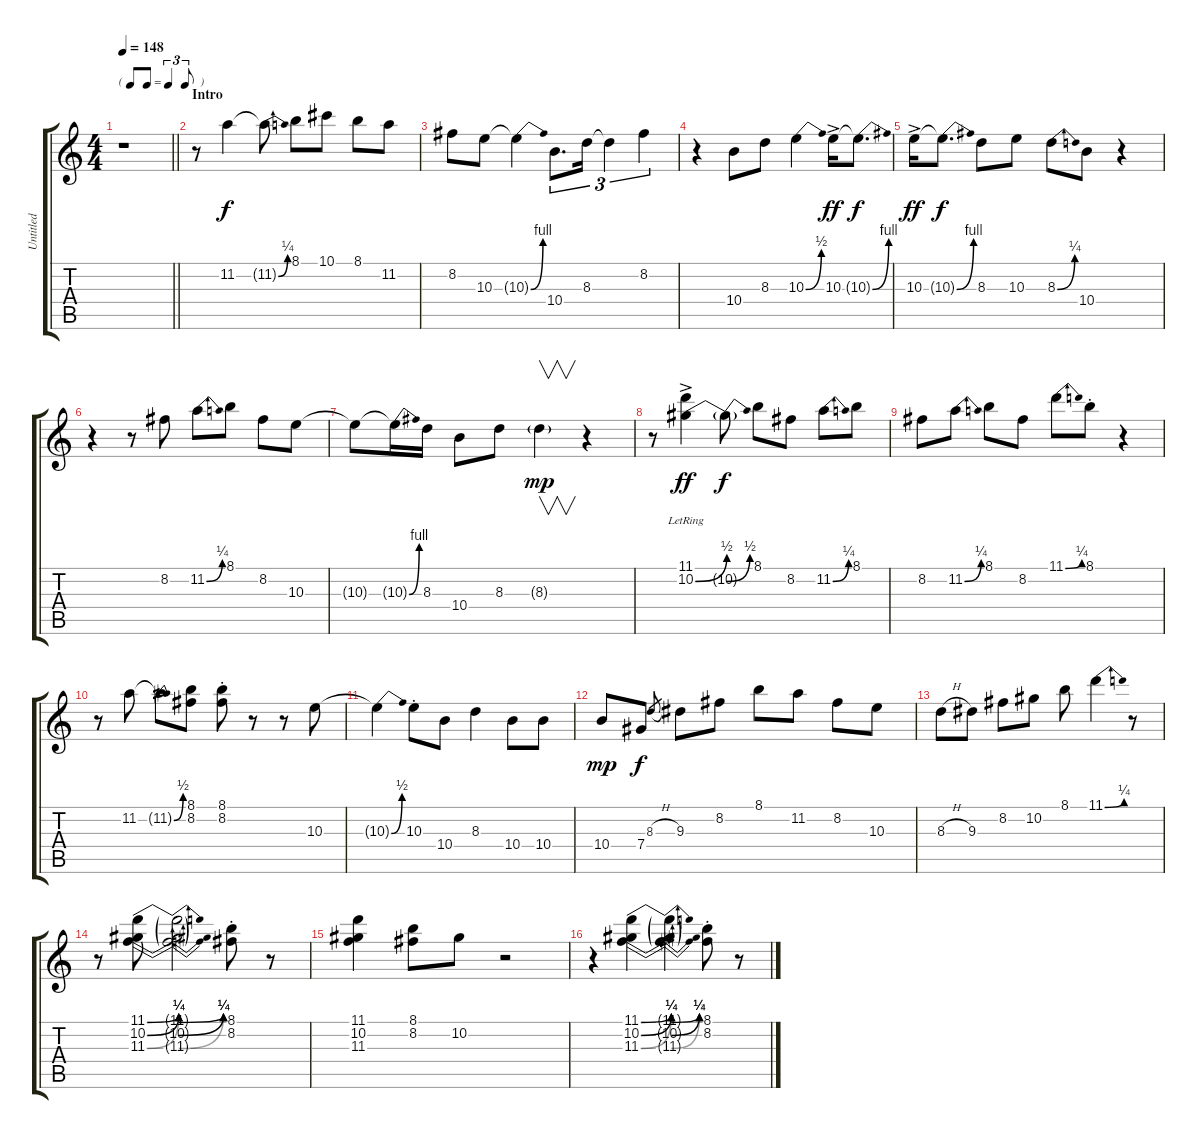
\track ("Untitled" "Untitled") {instrument acousticguitarnylon}
\staff {score tabs}
\tuning (Eb4 Bb3 Gb3 Db3 Ab2 Eb2) {hide}
\ts (4 4)
\tf triplet8th
\tempo 148
\clef g2
\barLineRight lightlight
\ks c
r.1{dy f instrument acousticguitarnylon} |
\section ("" "Intro")
r.8 11.2.4 11.2{be (bend 0 0 60 1) t}.8 8.1.8 10.1.8 8.1.8 11.2.8 |
8.2.8 10.3.8 10.3{be (bend 0 0 60 4) t}.4 10.4.8{d tu (3 2)} 8.3.16{tu (3 2)} 8.3{t}.4{tu (3 2)} 8.2.4{tu (3 2)} |
r.4 10.4.8 8.3.8 10.3{be (bend 0 0 60 2)}.4 10.3{ac}.16{dy ff} 10.3{be (bend 0 0 60 4) t}.8{d dy f} |
10.3{ac}.16{dy ff} 10.3{be (bend 0 0 60 4) t}.8{d dy f} 8.3.8 10.3.8 8.3{be (bend 0 0 60 1)}.8 10.4.8 r.4 |
r.4 r.8 8.2.8 11.2{be (bend 0 0 60 1)}.8 8.1.8 8.2.8 10.3.8 |
10.3{t}.8 10.3{be (bend 0 0 60 4) t}.16 8.3.16 10.4.8 8.3.8 8.3{g}.4{v dy mp} r.4 |
r.8 (11.1{ac lr} 10.2{be (bend 0 0 60 2) ac lr}).4{dy ff} 10.2{be (bend 0 0 60 2) t}.8{dy f} 8.1.8 8.2.8 11.2{be (bend 0 0 60 1)}.8 8.1.8 |
8.2.8 11.2{be (bend 0 0 60 1)}.8 8.1.8 8.2.8 11.1{be (bend 0 0 60 1)}.8 8.1{st}.8 r.4 |
r.8 11.2.8 11.2{be (bend 0 0 60 2) t}.8 (8.1 8.2).8 (8.1{st} 8.2{st}).8 r.8 r.8 10.3.8 |
10.3{be (bend 0 0 60 2) t}.4 10.3{st}.8 10.4.8 8.3.4 10.4.8 10.4.8 |
10.4.8{dy mp} 7.4.8{dy f} 8.3{h}.8{gr} 9.3.8 8.2.8 8.1.8 11.2.8 8.2.8 10.3.8 |
8.3{h}.8 9.3.8 8.2.8 10.2.8 8.1.8 11.1{be (bend 0 0 60 1)}.4 r.8 |
r.8 (11.1{be (bend 0 0 60 1)} 10.2{be (bend 0 0 60 1)} 11.3{be (bend 0 0 60 1)}).8 (11.1{be (bend 0 0 60 1) t} 10.2{be (bend 0 0 60 1) t} 11.3{be (bend 0 0 60 1) t}).2 (8.1{st} 8.2{st}).8 r.8 |
(11.1 10.2 11.3).4 (8.1 8.2).8 10.2.8 r.2 |
r.4 (11.1{be (bend 0 0 60 1)} 10.2{be (bend 0 0 60 1)} 11.3{be (bend 0 0 60 1)}).4 (11.1{be (bend 0 0 60 1) t} 10.2{be (bend 0 0 60 1) t} 11.3{be (bend 0 0 60 2) t}).4 (8.1{st} 8.2{st}).8 r.8
